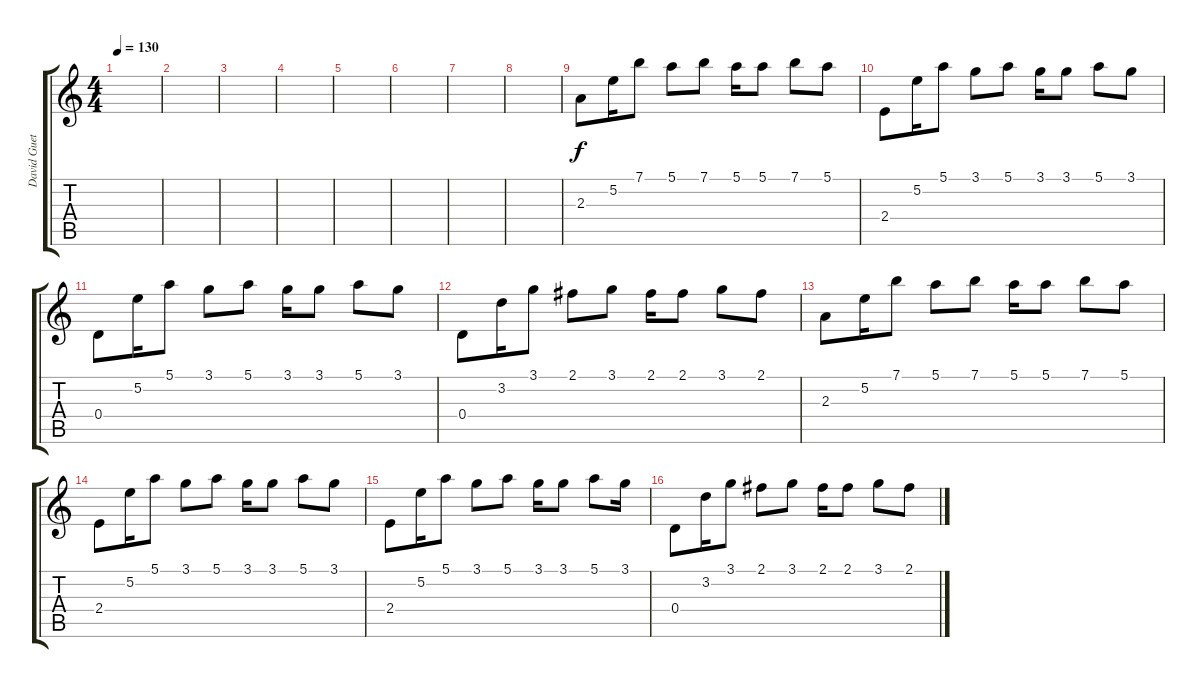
\track ("David Guetta)))" "David Guet") {instrument overdrivenguitar}
\staff {score tabs}
\tuning (E4 B3 G3 D3 A2 E2) {hide}
\ts (4 4)
\tempo 130
\clef g2
\ks c
|
|
|
|
|
|
|
|
2.3.8 5.2.16 7.1.8 5.1.8 7.1.8 5.1.16 5.1.8 7.1.8 5.1.8 |
2.4.8 5.2.16 5.1.8 3.1.8 5.1.8 3.1.16 3.1.8 5.1.8 3.1.8 |
0.4.8 5.2.16 5.1.8 3.1.8 5.1.8 3.1.16 3.1.8 5.1.8 3.1.8 |
0.4.8 3.2.16 3.1.8 2.1.8 3.1.8 2.1.16 2.1.8 3.1.8 2.1.8 |
2.3.8 5.2.16 7.1.8 5.1.8 7.1.8 5.1.16 5.1.8 7.1.8 5.1.8 |
2.4.8 5.2.16 5.1.8 3.1.8 5.1.8 3.1.16 3.1.8 5.1.8 3.1.8 |
2.4.8 5.2.16 5.1.8 3.1.8 5.1.8 3.1.16 3.1.8 5.1.8 3.1.16 |
0.4.8 3.2.16 3.1.8 2.1.8 3.1.8 2.1.16 2.1.8 3.1.8 2.1.8
